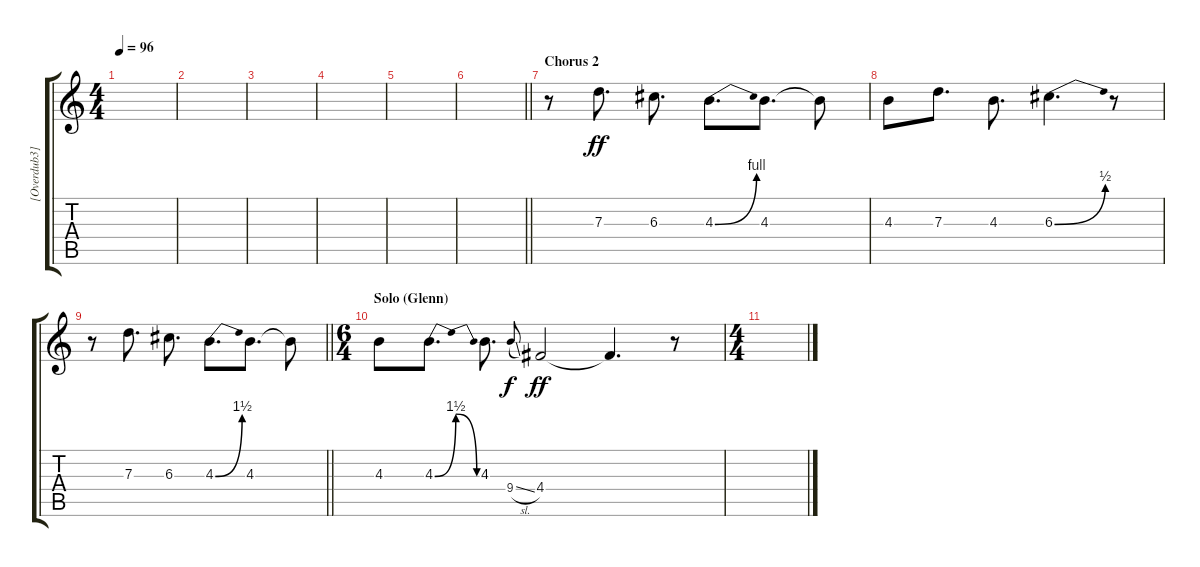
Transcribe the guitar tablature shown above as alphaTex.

\track ("[Overdub3]" "[Overdub3]") {instrument distortionguitar}
\staff {score tabs}
\tuning (E4 B3 G3 D3 A2 E2) {hide}
\ts (4 4)
\tempo 96
\clef g2
\ks c
|
|
|
|
|
\barLineRight lightlight
|
\section ("" "Chorus 2")
r.8{volume 14 balance 8} 7.3.8{d dy ff} 6.3.8{d} 4.3{be (bend 0 0 60 4)}.8{d} 4.3.8{d} 4.3{t}.8 |
4.3.8 7.3.8{d} 4.3.8{d} 6.3{be (bend 0 0 60 2)}.4{d} r.8 |
\barLineRight lightlight
r.8 7.3.8{d} 6.3.8{d} 4.3{be (bend 0 0 60 6)}.8{d} 4.3.8{d} 4.3{t}.8 |
\ts (6 4)
\section ("" "Solo (Glenn)")
4.3.8 4.3{be (bendrelease 0 0 15 6 55 6 60 0)}.8{d} 4.3.8{d} 9.4{sl}.8{gr onbeat dy f} 4.4.2{dy ff} 4.4{t}.4{d} r.8 |
\ts (4 4)
